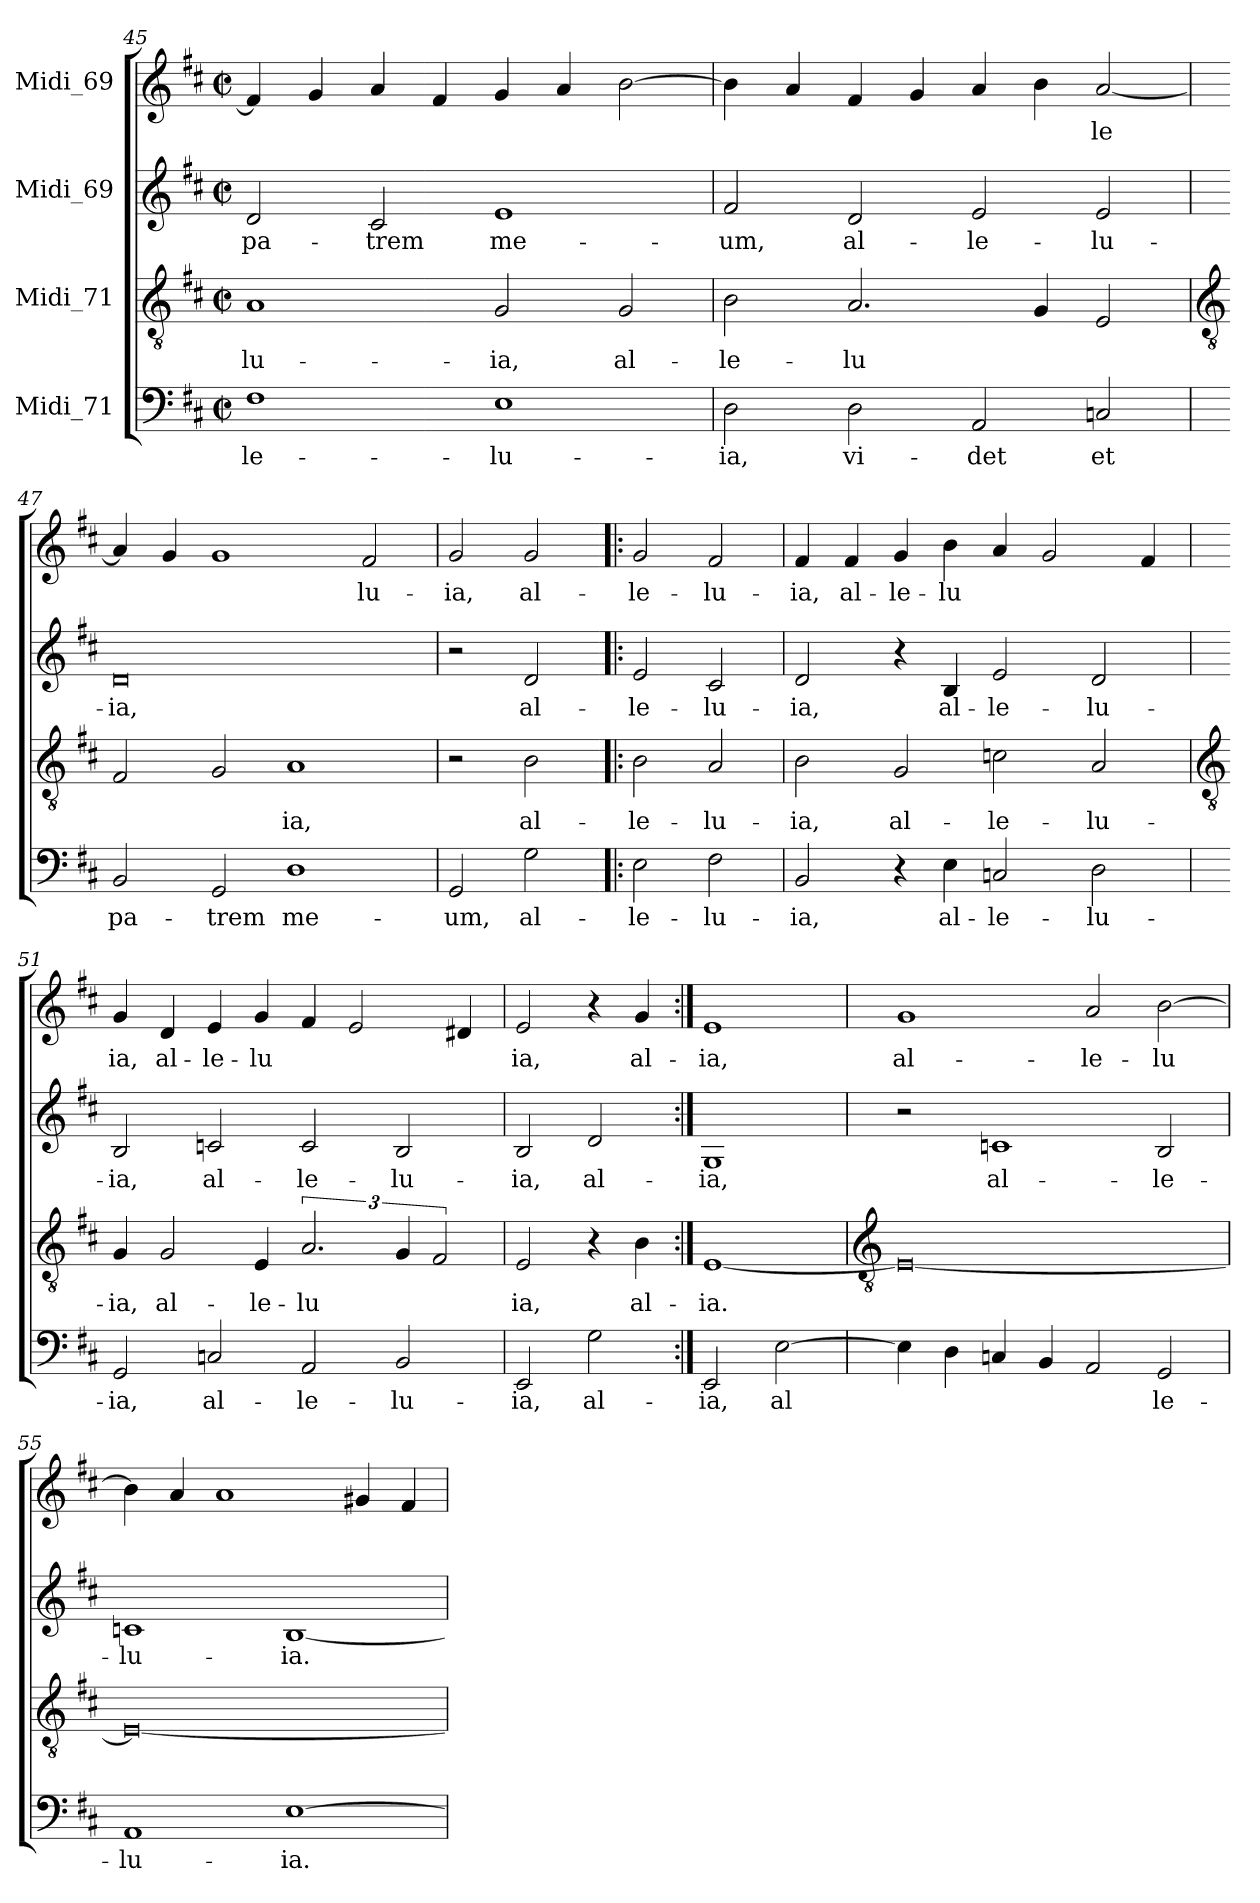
**kern	**text	**kern	**text	**kern	**text	**kern	**text
*part4	*part4	*part3	*part3	*part2	*part2	*part1	*part1
*staff4	*staff4	*staff3	*staff3	*staff2	*staff2	*staff1	*staff1
*I"Midi_71	*	*I"Midi_71	*	*I"Midi_69	*	*I"Midi_69	*
*clefF4	*	*clefGv2	*	*clefG2	*	*clefG2	*
*k[f#c#]	*	*k[f#c#]	*	*k[f#c#]	*	*k[f#c#]	*
*D:	*	*D:	*	*D:	*	*D:	*
*M4/2	*	*M4/2	*	*M4/2	*	*M4/2	*
*met(c|)	*	*met(c|)	*	*met(c|)	*	*met(c|)	*
=45	=45	=45	=45	=45	=45	=45	=45
!	!LO:LY:b	!	!LO:LY:b	!	!LO:LY:b	!	!
1F#	le-	1A	-lu-	2d	pa-	4f#]	.
.	.	.	.	.	.	4g	.
!	!	!	!	!	!LO:LY:b	!	!
.	.	.	.	2c#	-trem	4a	.
.	.	.	.	.	.	4f#	.
!	!LO:LY:b	!	!LO:LY:b	!	!LO:LY:b	!	!
1E	-lu-	2G	-ia,	1e	me-	4g	.
.	.	.	.	.	.	4a	.
!	!	!	!LO:LY:b	!	!	!	!
.	.	2G	al-	.	.	[2b	.
=46	=46	=46	=46	=46	=46	=46	=46
!	!LO:LY:b	!	!LO:LY:b	!	!LO:LY:b	!	!
2D	-ia,	2B	-le-	2f#	-um,	4b]	.
.	.	.	.	.	.	4a	.
!	!LO:LY:b	!	!LO:LY:b	!	!LO:LY:b	!	!
2D	vi-	2.A	-lu	2d	al-	4f#	.
.	.	.	.	.	.	4g	.
!	!LO:LY:b	!	!	!	!LO:LY:b	!	!
2AA	-det	.	.	2e	-le-	4a	.
.	.	4G	.	.	.	4b	.
!	!LO:LY:b	!	!	!	!LO:LY:b	!	!LO:LY:b
2Cn	et	2E	.	2e	-lu-	[2a	le
!!LO:LB:g=z
=47	=47	=47	=47	=47	=47	=47	=47
*	*	*clefGv2	*	*	*	*	*
!	!LO:LY:b	!	!	!	!LO:LY:b	!	!
2BB	pa-	2F#	.	0d	-ia,	4a]	.
.	.	.	.	.	.	4g	.
!	!LO:LY:b	!	!	!	!	!	!
2GG	-trem	2G	.	.	.	1g	.
!	!LO:LY:b	!	!LO:LY:b	!	!	!	!
1D	me-	1A	ia,	.	.	.	.
!	!	!	!	!	!	!	!LO:LY:b
.	.	.	.	.	.	2f#	lu-
=48	=48	=48	=48	=48	=48	=48	=48
!	!LO:LY:b	!	!	!	!	!	!LO:LY:b
2GG	-um,	2r	.	2r	.	2g	-ia,
!	!LO:LY:b	!	!LO:LY:b	!	!LO:LY:b	!	!LO:LY:b
2G	al-	2B	al-	2d	al-	2g	al-
=49!|:	=49!|:	=49!|:	=49!|:	=49!|:	=49!|:	=49!|:	=49!|:
!	!LO:LY:b	!	!LO:LY:b	!	!LO:LY:b	!	!LO:LY:b
2E	-le-	2B	-le-	2e	-le-	2g	-le-
!	!LO:LY:b	!	!LO:LY:b	!	!LO:LY:b	!	!LO:LY:b
2F#	-lu-	2A	-lu-	2c#	-lu-	2f#	-lu-
=50	=50	=50	=50	=50	=50	=50	=50
!	!LO:LY:b	!	!LO:LY:b	!	!LO:LY:b	!	!LO:LY:b
2BB	-ia,	2B	-ia,	2d	-ia,	4f#	-ia,
!	!	!	!	!	!	!	!LO:LY:b
.	.	.	.	.	.	4f#	al-
!	!	!	!LO:LY:b	!	!	!	!LO:LY:b
4r	.	2G	al-	4r	.	4g	-le-
!	!LO:LY:b	!	!	!	!LO:LY:b	!	!LO:LY:b
4E	al-	.	.	4B	al-	4b	-lu
!	!LO:LY:b	!	!LO:LY:b	!	!LO:LY:b	!	!
2Cn	-le-	2cn	-le-	2e	-le-	4a	.
.	.	.	.	.	.	2g	.
!	!LO:LY:b	!	!LO:LY:b	!	!LO:LY:b	!	!
2D	-lu-	2A	-lu-	2d	-lu-	.	.
.	.	.	.	.	.	4f#	.
!!LO:LB:g=z
=51	=51	=51	=51	=51	=51	=51	=51
*	*	*clefGv2	*	*	*	*	*
!	!LO:LY:b	!	!LO:LY:b	!	!LO:LY:b	!	!LO:LY:b
2GG	-ia,	4G	-ia,	2B	-ia,	4g	ia,
!	!	!	!LO:LY:b	!	!	!	!LO:LY:b
.	.	2G	al-	.	.	4d	al-
!	!LO:LY:b	!	!	!	!LO:LY:b	!	!LO:LY:b
2Cn	al-	.	.	2cn	al-	4e	-le-
!	!	!	!LO:LY:b	!	!	!	!LO:LY:b
.	.	4E	-le-	.	.	4g	-lu
!	!LO:LY:b	!	!LO:LY:b	!	!LO:LY:b	!	!
2AA	-le-	3.A	-lu	2c	-le-	4f#	.
.	.	.	.	.	.	2e	.
!	!LO:LY:b	!	!	!	!LO:LY:b	!	!
2BB	-lu-	6G	.	2B	-lu-	.	.
.	.	3F#	.	.	.	.	.
.	.	.	.	.	.	4d#	.
=52	=52	=52	=52	=52	=52	=52	=52
!	!LO:LY:b	!	!LO:LY:b	!	!LO:LY:b	!	!LO:LY:b
2EE	-ia,	2E	ia,	2B	-ia,	2e	ia,
!	!LO:LY:b	!	!	!	!LO:LY:b	!	!
2G	al-	4r	.	2d	al-	4r	.
!	!	!	!LO:LY:b	!	!	!	!LO:LY:b
.	.	4B	al-	.	.	4g	al-
=53:|!	=53:|!	=53:|!	=53:|!	=53:|!	=53:|!	=53:|!	=53:|!
!	!LO:LY:b	!	!LO:LY:b	!	!LO:LY:b	!	!LO:LY:b
2EE	-ia,	[1E	-ia.	1G	-ia,	1e	-ia,
!	!LO:LY:b	!	!	!	!	!	!
[2E	al	.	.	.	.	.	.
!!LO:LB:g=z
=54	=54	=54	=54	=54	=54	=54	=54
*	*	*clefGv2	*	*	*	*	*
!	!	!	!	!	!	!	!LO:LY:b
4E]	.	0E_	.	2r	.	1g	al-
4D	.	.	.	.	.	.	.
!	!	!	!	!	!LO:LY:b	!	!
4Cn	.	.	.	1cn	al-	.	.
4BB	.	.	.	.	.	.	.
!	!	!	!	!	!	!	!LO:LY:b
2AA	.	.	.	.	.	2a	-le-
!	!LO:LY:b	!	!	!	!LO:LY:b	!	!LO:LY:b
2GG	le-	.	.	2B	-le-	[2b	-lu
=55	=55	=55	=55	=55	=55	=55	=55
!	!LO:LY:b	!	!	!	!LO:LY:b	!	!
1AA	-lu-	0E_	.	1c	-lu-	4b]	.
.	.	.	.	.	.	4a	.
.	.	.	.	.	.	1a	.
!	!LO:LY:b	!	!	!	!LO:LY:b	!	!
[1E	-ia.	.	.	[1B	-ia.	.	.
.	.	.	.	.	.	4g#	.
.	.	.	.	.	.	4f#	.
=	=	=	=	=	=	=	=
*-	*-	*-	*-	*-	*-	*-	*-
